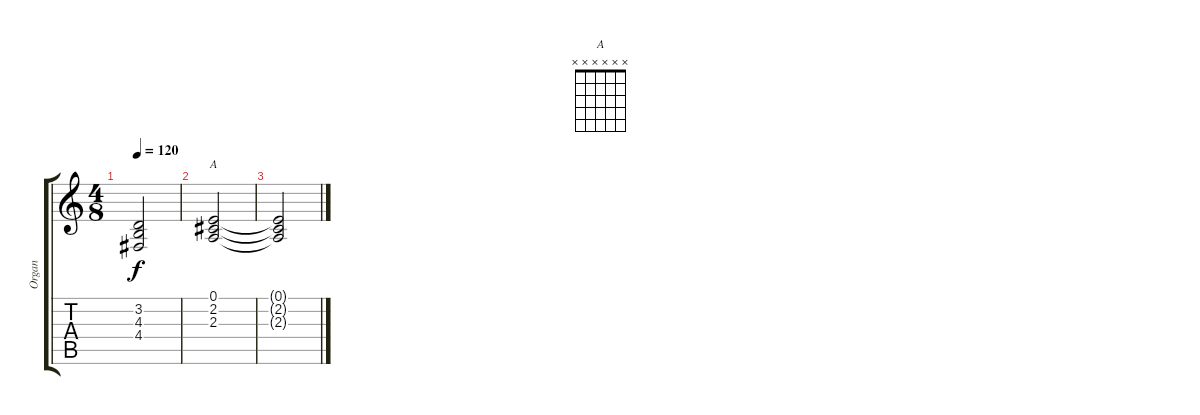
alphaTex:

\track ("Organ" "Organ") {instrument drawbarorgan}
\staff {score tabs}
\tuning (E4 B3 G3 D3 A2 E2) {hide}
\chord ("A" x x x x x x) {firstfret 0}
\ts (4 8)
\tempo 120
\clef g2
\ks c
(3.2{t} 4.3{t} 4.4{t}).2{dy f} |
(0.1 2.2 2.3).2{ch "A" volume 1} |
(0.1{t} 2.2{t} 2.3{t}).2
